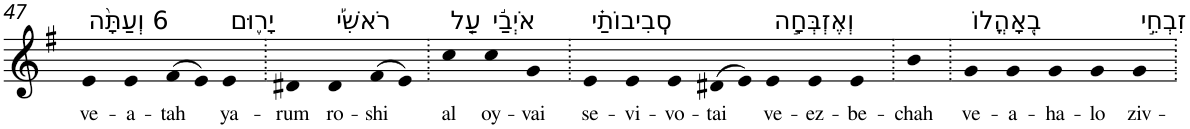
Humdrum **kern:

**kern	**text
*part1	*part1
*staff1	*staff1
*I"Piano	*
*I'Pno	*
!!LO:PB:g=z
*clefG2	*
*k[f#]	*
*G:	*
=47	=47
!LO:TX:a:t=6 וְעַתָּ֨ה	!
!	!LO:LY:b
4e	ve-
!	!LO:LY:b
4e	-a-
!	!LO:LY:b
(>8f#	-tah
8e)	.
!LO:TX:a:t=יָר֪וּם	!
!	!LO:LY:b
4e	ya-
=48.	=48.
!	!LO:LY:b
4d#X	-rum
!LO:TX:a:t=רֹאשִׁ֡י	!
!	!LO:LY:b
4d#	ro-
!	!LO:LY:b
(>8f#	-shi
8e)	.
=49.	=49.
!LO:TX:a:t=עַ֤ל	!
!	!LO:LY:b
4cc	al
!LO:TX:a:t=אֹיְבַ֬י	!
!	!LO:LY:b
4cc	oy-
!	!LO:LY:b
4g	-vai
=50.	=50.
!LO:TX:a:t=סְֽבִיבוֹתַ֗י	!
!	!LO:LY:b
4e	se-
!	!LO:LY:b
4e	-vi-
!	!LO:LY:b
4e	-vo-
!	!LO:LY:b
(>8d#X	-tai
8e)	.
!LO:TX:a:t=וְאֶזְבְּחָ֣ה	!
!	!LO:LY:b
4e	ve-
!	!LO:LY:b
4e	-ez-
!	!LO:LY:b
4e	-be-
=51.	=51.
!	!LO:LY:b
4b	-chah
=52.	=52.
!LO:TX:a:t=בְ֭אָהֳלוֹ	!
!	!LO:LY:b
4g	ve-
!	!LO:LY:b
4g	-a-
!	!LO:LY:b
4g	-ha-
!	!LO:LY:b
4g	-lo
!LO:TX:a:t=זִבְחֵ֣י	!
!	!LO:LY:b
4g	ziv-
=.	=.
*-	*-
